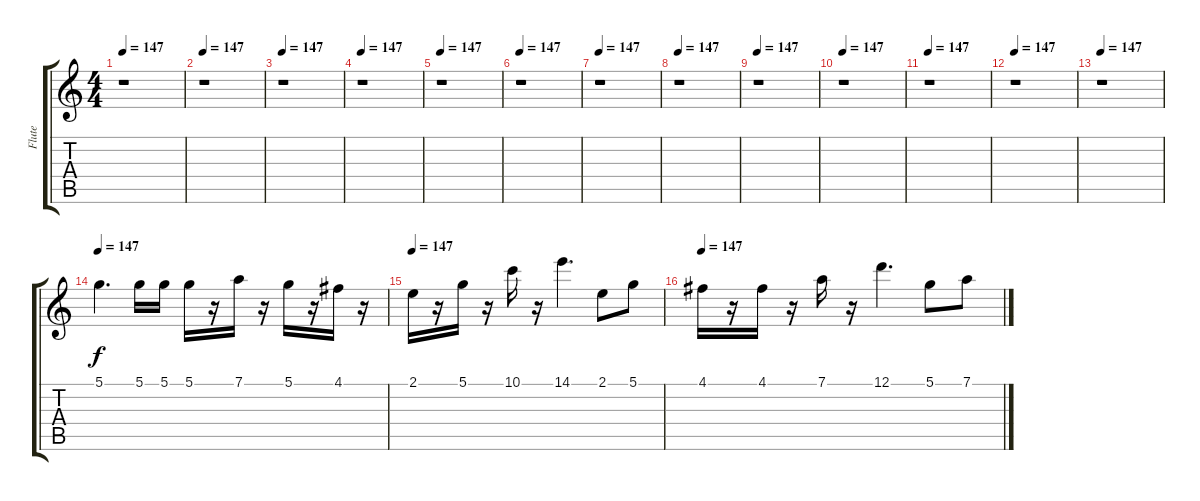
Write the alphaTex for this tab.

\track ("Flute" "Flute") {instrument flute}
\staff {score tabs}
\tuning (D5 D5 D5 D5 D5 D5) {hide}
\ts (4 4)
\tempo 147
\clef g2
\ks c
r.1{dy f} |
\tempo 147
r.1 |
\tempo 147
r.1 |
\tempo 147
r.1 |
\tempo 147
r.1 |
\tempo 147
r.1 |
\tempo 147
r.1 |
\tempo 147
r.1 |
\tempo 147
r.1 |
\tempo 147
r.1 |
\tempo 147
r.1 |
\tempo 147
r.1 |
\tempo 147
r.1 |
\tempo 147
5.1.4{d} 5.1.16 5.1.16 5.1.16 r.16 7.1.16 r.16 5.1.16 r.16 4.1.16 r.16 |
\tempo 147
2.1.16 r.16 5.1.16 r.16 10.1.16 r.16 14.1.4{d} 2.1.8 5.1.8 |
\tempo 147
4.1.16 r.16 4.1.16 r.16 7.1.16 r.16 12.1.4{d} 5.1.8 7.1.8
